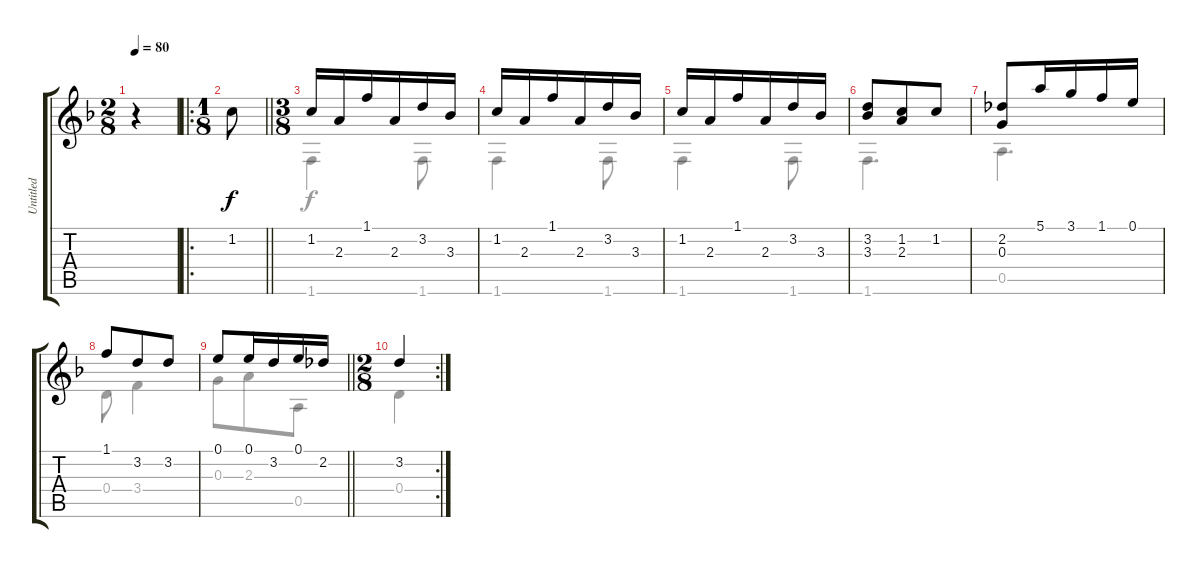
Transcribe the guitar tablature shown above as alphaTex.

\track ("Untitled" "Untitled") {instrument acousticguitarnylon}
\staff {score tabs}
\tuning (E4 B3 G3 D3 A2 E2) {hide}
\voice
\ts (2 8)
\tempo 80
\clef g2
\ks f
r.4{dy f} |
\ro
\ts (1 8)
\barLineRight lightlight
1.2.8 |
\ts (3 8)
1.2.16 2.3.16 1.1.16 2.3.16 3.2.16 3.3.16 |
1.2.16 2.3.16 1.1.16 2.3.16 3.2.16 3.3.16 |
1.2.16 2.3.16 1.1.16 2.3.16 3.2.16 3.3.16 |
(3.2 3.3).8 (1.2 2.3).8 1.2.8 |
(2.2 0.3).8 5.1.16 3.1.16 1.1.16 0.1.16 |
1.1.8 3.2.8 3.2.8 |
\barLineRight lightlight
0.1.8 0.1.16 3.2.16 0.1.16 2.2.16 |
\rc 2
\ts (2 8)
3.2.4
\voice
\clef g2
\ottava regular
\simile none
\ks f
|
\barLineRight lightlight
|
1.6.4 1.6.8 |
1.6.4 1.6.8 |
1.6.4 1.6.8 |
1.6.4{d} |
0.5.4{d} |
0.4.8 3.4.4 |
\barLineRight lightlight
0.3.8 2.3.8 0.5.8 |
0.4.4
